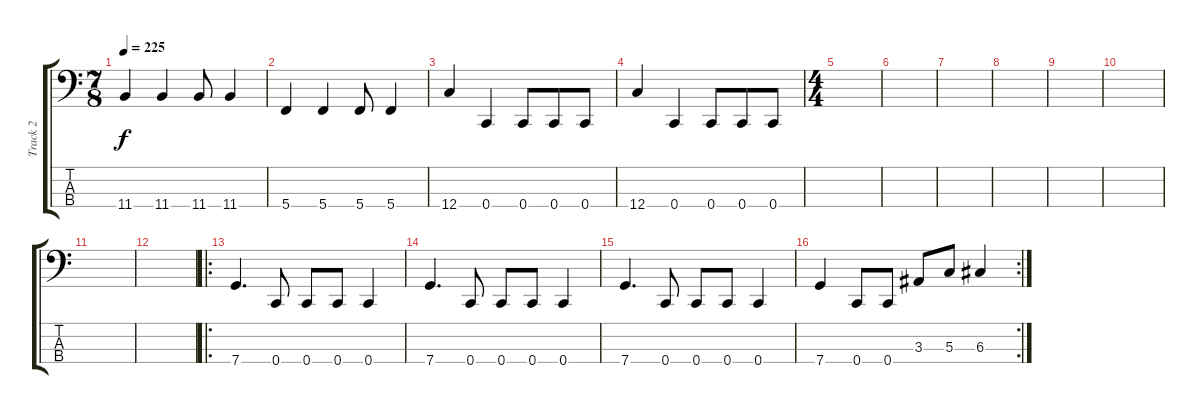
\track ("Track 2" "Track 2") {instrument electricbassfinger}
\staff {score tabs}
\tuning (F2 C2 G1 C1) {hide}
\ts (7 8)
\tempo 225
\clef f4
\ks c
11.4.4{dy f} 11.4.4 11.4.8 11.4.4 |
5.4.4 5.4.4 5.4.8 5.4.4 |
12.4.4 0.4.4 0.4.8 0.4.8 0.4.8 |
12.4.4 0.4.4 0.4.8 0.4.8 0.4.8 |
\ts (4 4)
|
|
|
|
|
|
|
|
\ro
7.4.4{d} 0.4.8 0.4.8 0.4.8 0.4.4 |
7.4.4{d} 0.4.8 0.4.8 0.4.8 0.4.4 |
7.4.4{d} 0.4.8 0.4.8 0.4.8 0.4.4 |
\rc 2
7.4.4 0.4.8 0.4.8 3.3.8 5.3.8 6.3.4
